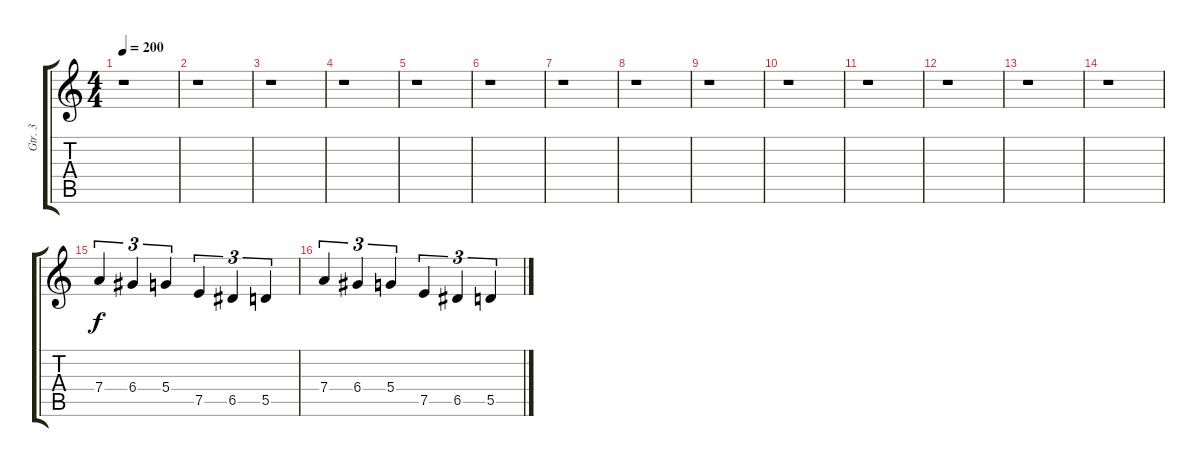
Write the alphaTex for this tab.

\track ("Gtr. 3" "Gtr. 3") {instrument distortionguitar}
\staff {score tabs}
\tuning (E4 B3 G3 D3 A2 E2) {hide}
\ts (4 4)
\tempo 200
\clef g2
\ks c
r.1{dy f} |
r.1 |
r.1 |
r.1 |
r.1 |
r.1 |
r.1 |
r.1 |
r.1 |
r.1 |
r.1 |
r.1 |
r.1 |
r.1 |
7.4.4{tu (3 2)} 6.4.4{tu (3 2)} 5.4.4{tu (3 2)} 7.5.4{tu (3 2)} 6.5.4{tu (3 2)} 5.5.4{tu (3 2)} |
7.4.4{tu (3 2)} 6.4.4{tu (3 2)} 5.4.4{tu (3 2)} 7.5.4{tu (3 2)} 6.5.4{tu (3 2)} 5.5.4{tu (3 2)}
